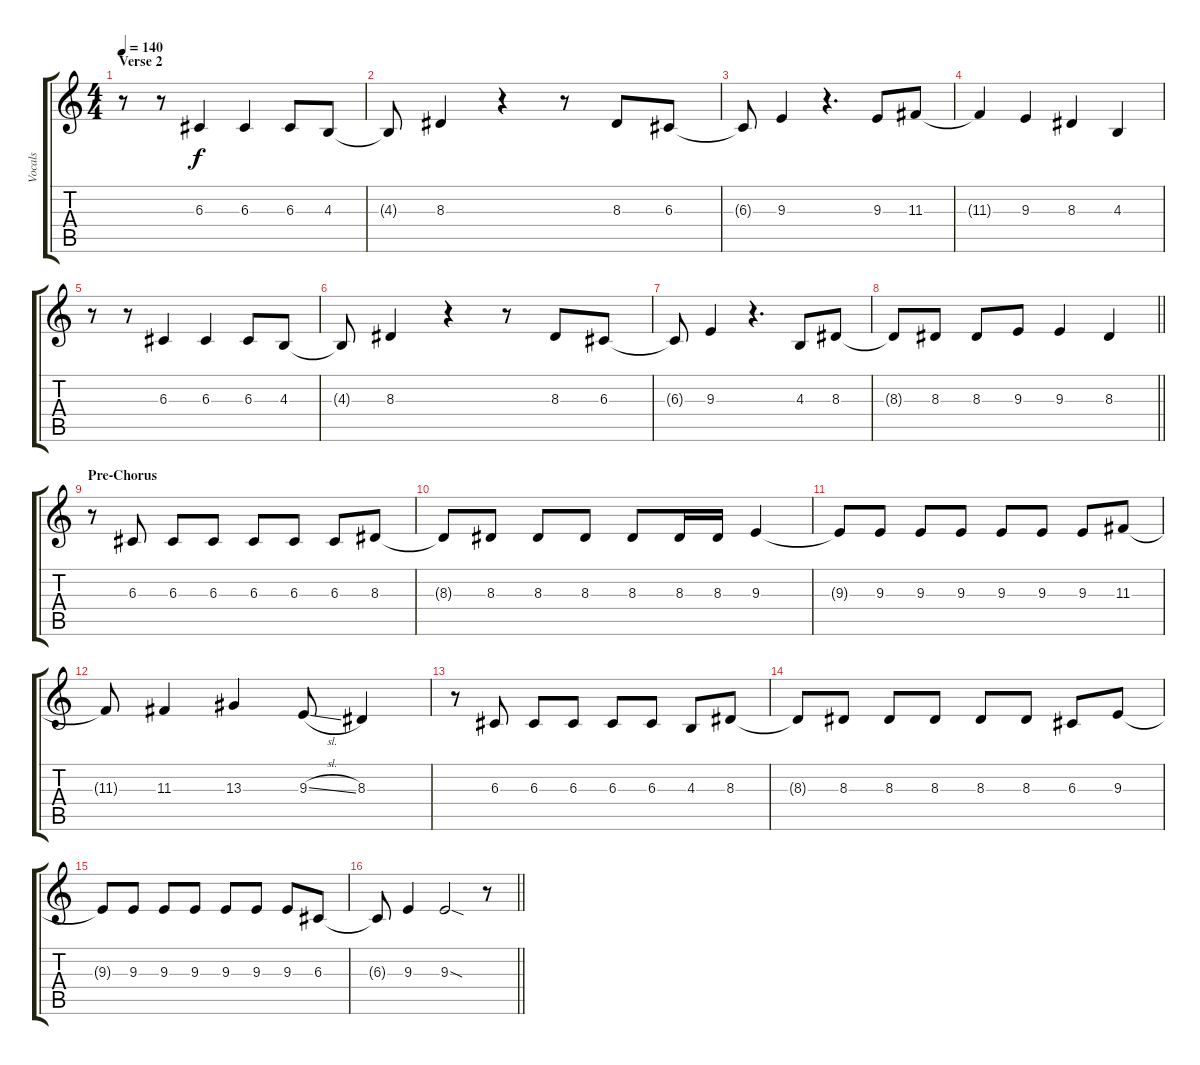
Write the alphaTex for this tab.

\track ("Vocals" "Vocals") {instrument lead2sawtooth}
\staff {score tabs}
\tuning (E4 B3 G3 D3 A2 E2) {hide}
\ts (4 4)
\section ("" "Verse 2")
\tempo 140
\clef g2
\ks c
r.8{dy f} r.8 6.3.4 6.3.4 6.3.8 4.3.8 |
4.3{t}.8 8.3.4 r.4 r.8 8.3.8 6.3.8 |
6.3{t}.8 9.3.4 r.4{d} 9.3.8 11.3.8 |
11.3{t}.4 9.3.4 8.3.4 4.3.4 |
r.8 r.8 6.3.4 6.3.4 6.3.8 4.3.8 |
4.3{t}.8 8.3.4 r.4 r.8 8.3.8 6.3.8 |
6.3{t}.8 9.3.4 r.4{d} 4.3.8 8.3.8 |
\barLineRight lightlight
8.3{t}.8 8.3.8 8.3.8 9.3.8 9.3.4 8.3.4 |
\section ("" "Pre-Chorus")
r.8 6.3.8 6.3.8 6.3.8 6.3.8 6.3.8 6.3.8 8.3.8 |
8.3{t}.8 8.3.8 8.3.8 8.3.8 8.3.8 8.3.16 8.3.16 9.3.4 |
9.3{t}.8 9.3.8 9.3.8 9.3.8 9.3.8 9.3.8 9.3.8 11.3.8 |
11.3{t}.8 11.3.4 13.3.4 9.3{sl}.8 8.3.4 |
r.8 6.3.8 6.3.8 6.3.8 6.3.8 6.3.8 4.3.8 8.3.8 |
8.3{t}.8 8.3.8 8.3.8 8.3.8 8.3.8 8.3.8 6.3.8 9.3.8 |
9.3{t}.8 9.3.8 9.3.8 9.3.8 9.3.8 9.3.8 9.3.8 6.3.8 |
\barLineRight lightlight
6.3{t}.8 9.3.4 9.3{sod}.2 r.8
